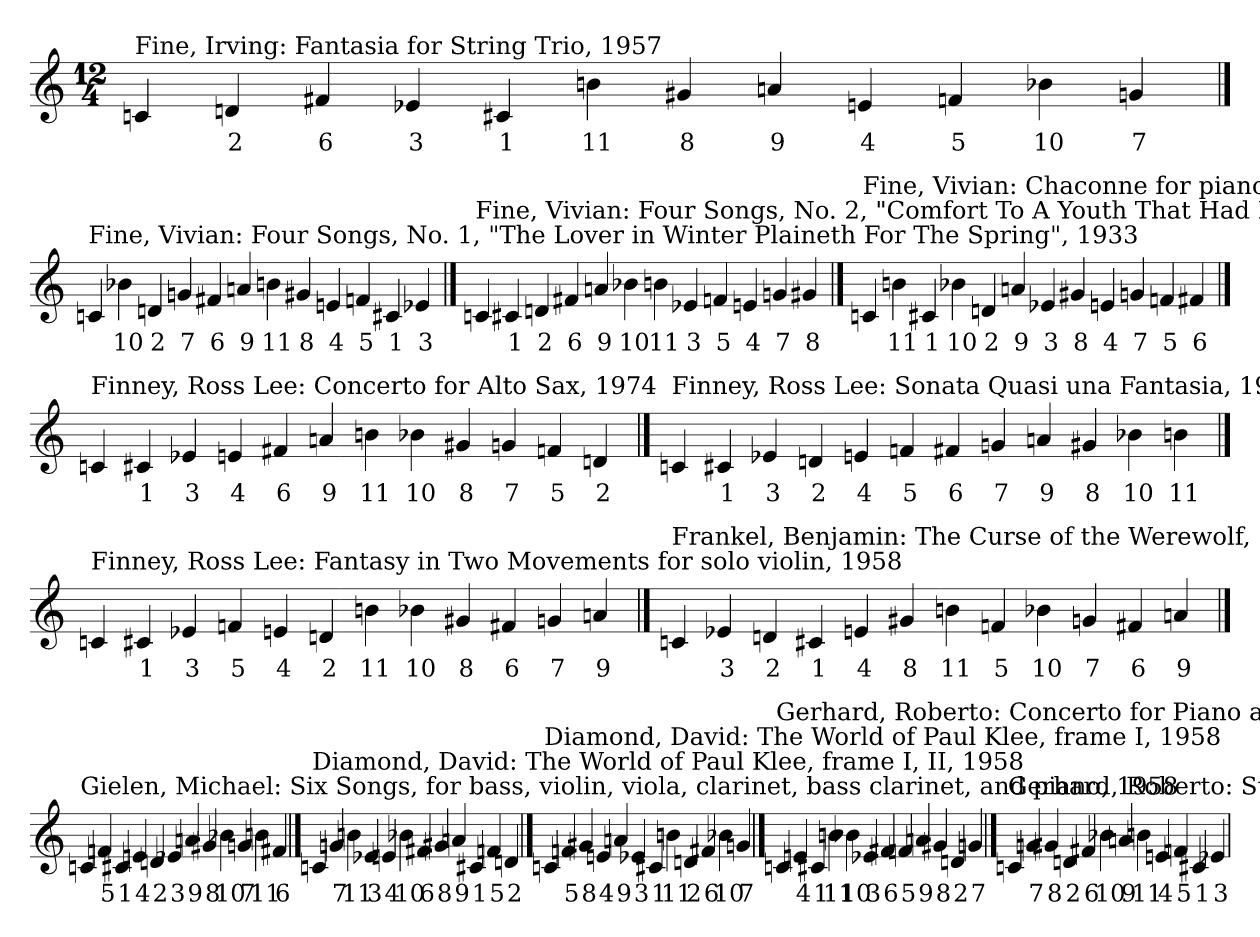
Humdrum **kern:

**kern	**text
*part1	*part1
*staff1	*staff1
!!LO:LB:g=z
*M12/4	*
==157	==157
!LO:TX:t=Fine, Irving&colon; Fantasia for String Trio, 1957	!
4cn	.
4dn	2
4f#X	6
4e-X	3
4c#X	1
4bn	11
4g#X	8
4an	9
4en	4
4fn	5
4b-X	10
4gn	7
!!LO:LB:g=z
==158	==158
!LO:TX:t=Fine, Vivian&colon; Four Songs, No. 1, "The Lover in Winter Plaineth For The Spring", 1933	!
4cn	.
4b-X	10
4dn	2
4gn	7
4f#X	6
4an	9
4bn	11
4g#X	8
4en	4
4fn	5
4c#X	1
4e-X	3
!!LO:LB:g=z
==159	==159
!LO:TX:t=Fine, Vivian&colon; Four Songs, No. 2, "Comfort To A Youth That Had Lost His Love", 1933	!
4cn	.
4c#X	1
4dn	2
4f#X	6
4an	9
4b-X	10
4bn	11
4e-X	3
4fn	5
4en	4
4gn	7
4g#X	8
!!LO:LB:g=z
==160	==160
!LO:TX:t=Fine, Vivian&colon; Chaconne for piano, 1947	!
4cn	.
4bn	11
4c#X	1
4b-X	10
4dn	2
4an	9
4e-X	3
4g#X	8
4en	4
4gn	7
4fn	5
4f#X	6
!!LO:LB:g=z
==161	==161
!LO:TX:t=Finney, Ross Lee&colon; Concerto for Alto Sax, 1974	!
4cn	.
4c#X	1
4e-X	3
4en	4
4f#X	6
4an	9
4bn	11
4b-X	10
4g#X	8
4gn	7
4fn	5
4dn	2
!!LO:LB:g=z
==162	==162
!LO:TX:t=Finney, Ross Lee&colon; Sonata Quasi una Fantasia, 1961	!
4cn	.
4c#X	1
4e-X	3
4dn	2
4en	4
4fn	5
4f#X	6
4gn	7
4an	9
4g#X	8
4b-X	10
4bn	11
!!LO:LB:g=z
==163	==163
!LO:TX:t=Finney, Ross Lee&colon; Fantasy in Two Movements for solo violin, 1958	!
4cn	.
4c#X	1
4e-X	3
4fn	5
4en	4
4dn	2
4bn	11
4b-X	10
4g#X	8
4f#X	6
4gn	7
4an	9
!!LO:LB:g=z
==164	==164
!LO:TX:t=Frankel, Benjamin&colon; The Curse of the Werewolf, 1961	!
4cn	.
4e-X	3
4dn	2
4c#X	1
4en	4
4g#X	8
4bn	11
4fn	5
4b-X	10
4gn	7
4f#X	6
4an	9
!!LO:LB:g=z
==165	==165
!LO:TX:t=Gielen, Michael&colon; Six Songs, for bass, violin, viola, clarinet, bass clarinet, and piano, 1958	!
4cn	.
4fn	5
4c#X	1
4en	4
4dn	2
4e-X	3
4an	9
4g#X	8
4b-X	10
4gn	7
4bn	11
4f#X	6
!!LO:LB:g=z
==166	==166
!LO:TX:t=Diamond, David&colon; The World of Paul Klee, frame I, II, 1958	!
4cn	.
4gn	7
4bn	11
4e-X	3
4en	4
4b-X	10
4f#X	6
4g#X	8
4an	9
4c#X	1
4fn	5
4dn	2
!!LO:LB:g=z
==167	==167
!LO:TX:t=Diamond, David&colon; The World of Paul Klee, frame I, 1958	!
4cn	.
4fn	5
4g#X	8
4en	4
4an	9
4e-X	3
4c#X	1
4bn	11
4dn	2
4f#X	6
4b-X	10
4gn	7
!!LO:LB:g=z
==168	==168
!LO:TX:t=Gerhard, Roberto&colon; Concerto for Piano and String Orchestra, 1951	!
4cn	.
4en	4
4c#X	1
4bn	11
4b-X	10
4e-X	3
4f#X	6
4fn	5
4an	9
4g#X	8
4dn	2
4gn	7
!!LO:LB:g=z
==169	==169
!LO:TX:t=Gerhard, Roberto&colon; String Quartet, 1950-55	!
4cn	.
4gn	7
4g#X	8
4dn	2
4f#X	6
4b-X	10
4an	9
4bn	11
4en	4
4fn	5
4c#X	1
4e-X	3
=	=
*-	*-
